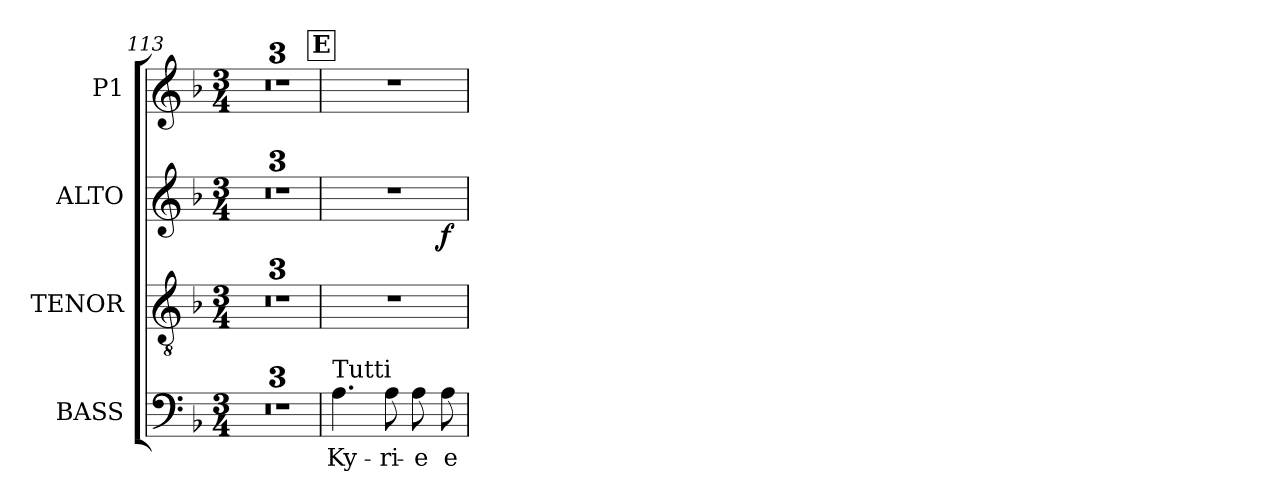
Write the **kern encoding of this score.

**kern	**text	**kern	**kern	**dynam	**kern
*part4	*part4	*part3	*part2	*part2	*part1
*staff4	*staff4	*staff3	*staff2	*staff2	*staff1
*I"BASS	*	*I"TENOR	*I"ALTO	*	*I"P1
*clefF4	*	*clefGv2	*clefG2	*	*clefG2
*	*	*ITrd7c12	*	*	*
*k[b-]	*	*k[b-]	*k[b-]	*	*k[b-]
*F:	*	*F:	*F:	*	*F:
*M3/4	*	*M3/4	*M3/4	*	*M3/4
=113	=113	=113	=113	=113	=113
2.r	.	2.r	2.r	.	2.r
=114	=114	=114	=114	=114	=114
2.r	.	2.r	2.r	.	2.r
=115	=115	=115	=115	=115	=115
2.r	.	2.r	2.r	.	2.r
!!LO:REH:place=s1:B:color=#000000:enc=box:fs=17.1407:t=E
=116	=116	=116	=116	=116	=116
!LO:TX:a:t=Tutti	!	!	!	!	!
!	!LO:LY:b:color=#000000	!LO:N:vis=1	!LO:N:vis=1	!	!LO:N:vis=1
*	*	*	*^	*	*
4.Ai\	Ky-	2.r	2.r	2ryy	.	2.r
!	!LO:LY:b:color=#000000	!	!	!	!	!
8Ai\	-ri-	.	.	.	.	.
!	!LO:LY:b:color=#000000	!	!	!	!	!
8Ai\	-e	.	.	8ryy	.	.
!	!LO:LY:b:color=#000000	!	!	!	!	!
8Ai\	e-	.	.	8ryy	f	.
*	*	*	*v	*v	*	*
=	=	=	=	=	=
*-	*-	*-	*-	*-	*-
